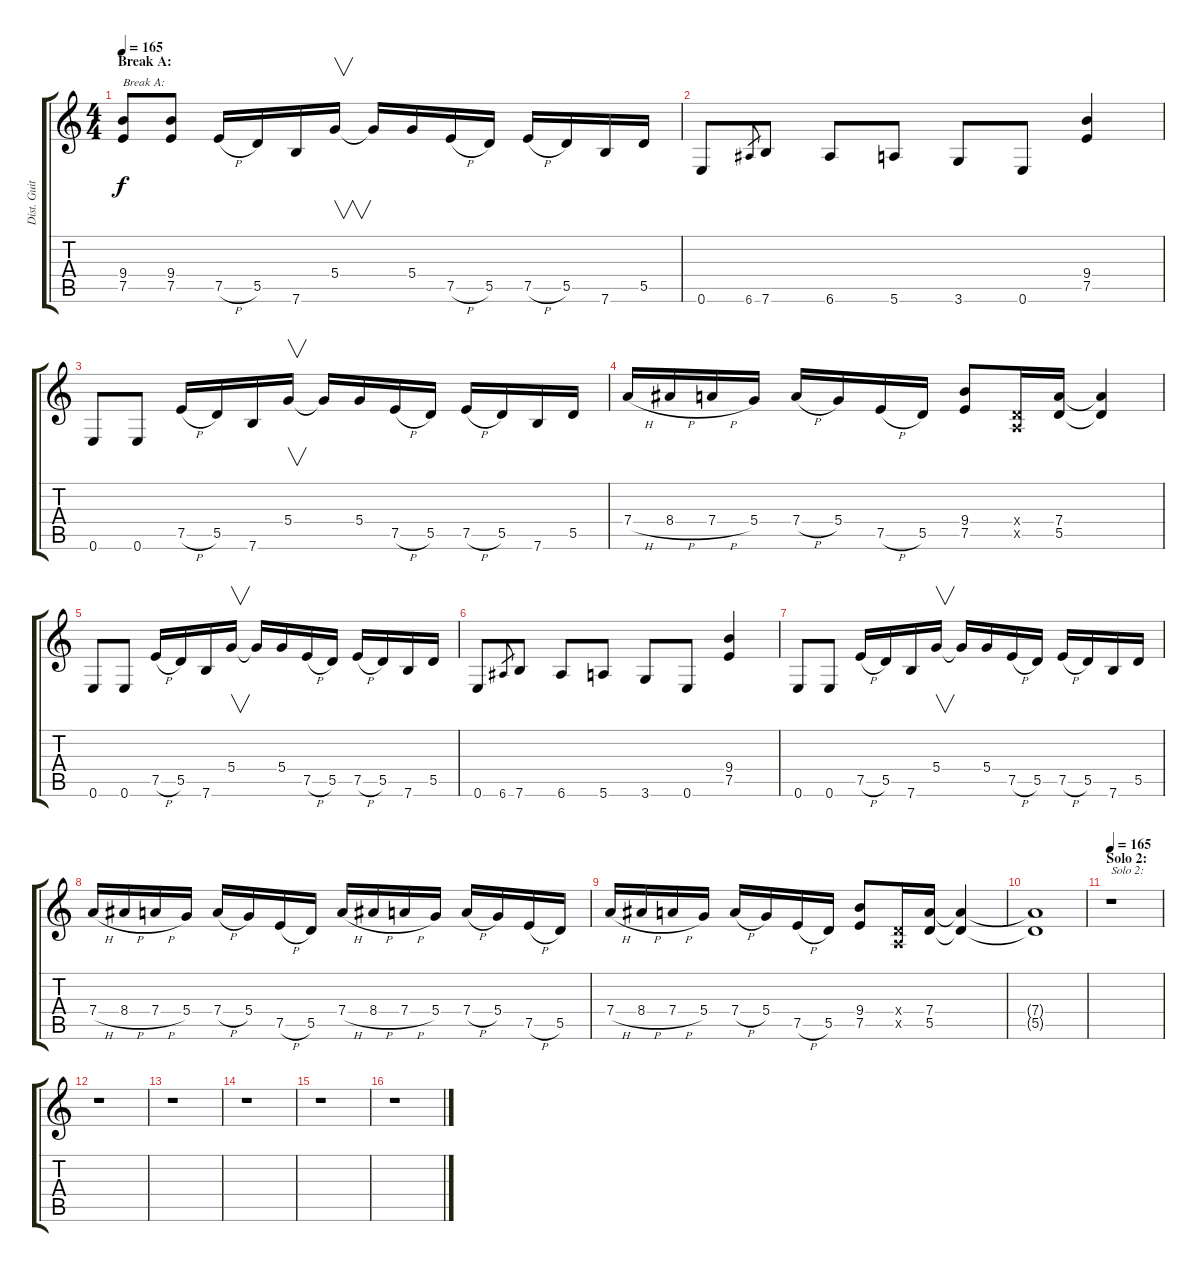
\track ("Dist. Guitar 2" "Dist. Guit") {instrument overdrivenguitar}
\staff {score tabs}
\tuning (E4 B3 G3 D3 A2 E2) {hide}
\ts (4 4)
\section ("" "Break A:")
\tempo 165
\clef g2
\ks c
(9.4 7.5).8{txt "Break A:" dy f} (9.4 7.5).8 7.5{h}.16 5.5.16 7.6.16 5.4.16{v} 5.4{t}.16 5.4.16 7.5{h}.16 5.5.16 7.5{h}.16 5.5.16 7.6.16 5.5.16 |
0.6.8 6.6.8{gr} 7.6.8 6.6.8 5.6.8 3.6.8 0.6.8 (9.4 7.5).4 |
0.6.8 0.6.8 7.5{h}.16 5.5.16 7.6.16 5.4.16{v} 5.4{t}.16 5.4.16 7.5{h}.16 5.5.16 7.5{h}.16 5.5.16 7.6.16 5.5.16 |
7.4{h}.16 8.4{h}.16 7.4{h}.16 5.4.16 7.4{h}.16 5.4.16 7.5{h}.16 5.5.16 (9.4 7.5).8 (0.4{x} 0.5{x}).16 (7.4 5.5).16 (7.4{t} 5.5{t}).4 |
0.6.8 0.6.8 7.5{h}.16 5.5.16 7.6.16 5.4.16{v} 5.4{t}.16 5.4.16 7.5{h}.16 5.5.16 7.5{h}.16 5.5.16 7.6.16 5.5.16 |
0.6.8 6.6.8{gr} 7.6.8 6.6.8 5.6.8 3.6.8 0.6.8 (9.4 7.5).4 |
0.6.8 0.6.8 7.5{h}.16 5.5.16 7.6.16 5.4.16{v} 5.4{t}.16 5.4.16 7.5{h}.16 5.5.16 7.5{h}.16 5.5.16 7.6.16 5.5.16 |
7.4{h}.16 8.4{h}.16 7.4{h}.16 5.4.16 7.4{h}.16 5.4.16 7.5{h}.16 5.5.16 7.4{h}.16 8.4{h}.16 7.4{h}.16 5.4.16 7.4{h}.16 5.4.16 7.5{h}.16 5.5.16 |
7.4{h}.16 8.4{h}.16 7.4{h}.16 5.4.16 7.4{h}.16 5.4.16 7.5{h}.16 5.5.16 (9.4 7.5).8 (0.4{x} 0.5{x}).16 (7.4 5.5).16 (7.4{t} 5.5{t}).4 |
(7.4{t} 5.5{t}).1 |
\section ("" "Solo 2:")
\tempo 165
r.1{txt "Solo 2:"} |
r.1 |
r.1 |
r.1 |
r.1 |
r.1
